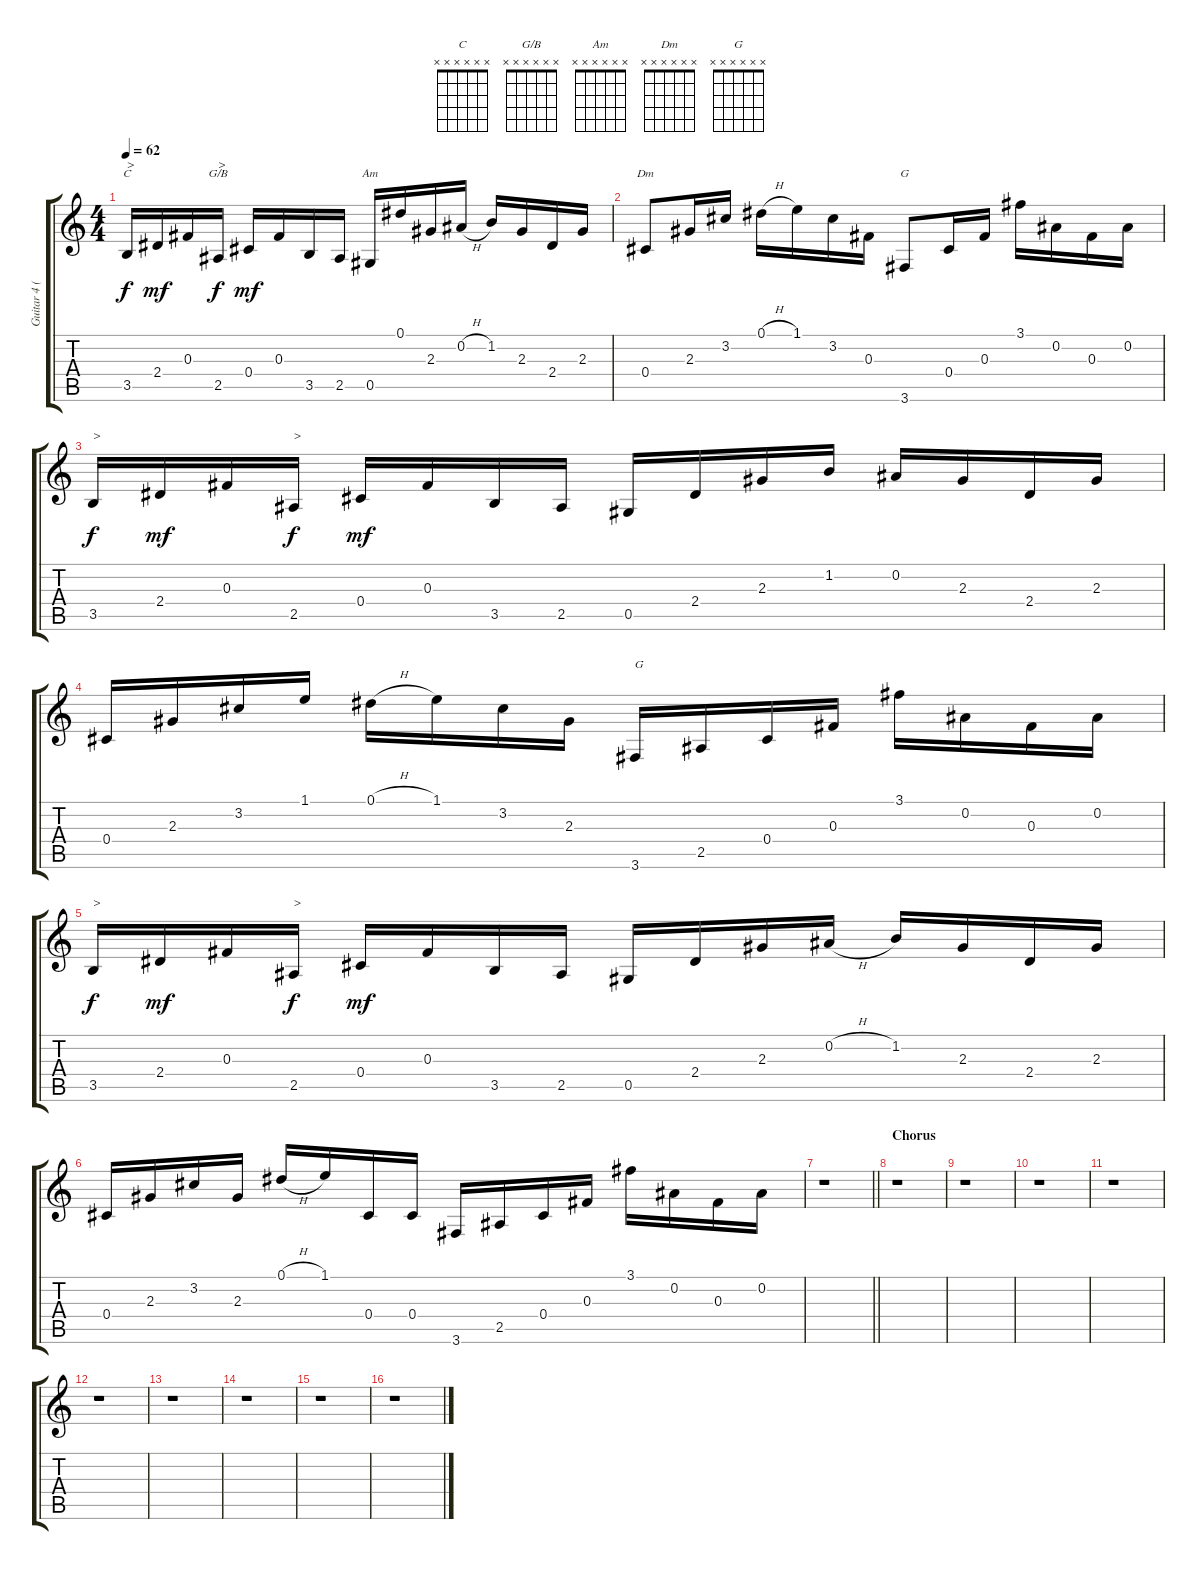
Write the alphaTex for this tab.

\track ("Guitar 4 (Slash)" "Guitar 4 (") {instrument electricguitarjazz}
\staff {score tabs}
\tuning (Eb4 Bb3 Gb3 Db3 Ab2 Eb2) {hide}
\chord ("C" x x x x x x)
\chord ("G/B" x x x x x x)
\chord ("Am" x x x x x x)
\chord ("Dm" x x x x x x)
\chord ("G" x x x x x x)
\ts (4 4)
\tempo 62
\clef g2
\ks c
3.5.16{ch "C" txt ">" dy f} 2.4.16{dy mf} 0.3.16 2.5.16{ch "G/B" txt ">" dy f} 0.4.16{dy mf} 0.3.16 3.5.16 2.5.16 0.5.16{ch "Am"} 0.1.16 2.3.16 0.2{h}.16 1.2.16 2.3.16 2.4.16 2.3.16 |
0.4.8{ch "Dm"} 2.3.16 3.2.16 0.1{h}.16 1.1.16 3.2.16 0.3.16 3.6.8{ch "G"} 0.4.16 0.3.16 3.1.16 0.2.16 0.3.16 0.2.16 |
3.5.16{txt ">" dy f} 2.4.16{dy mf} 0.3.16 2.5.16{txt ">" dy f} 0.4.16{dy mf} 0.3.16 3.5.16 2.5.16 0.5.16 2.4.16 2.3.16 1.2.16 0.2.16 2.3.16 2.4.16 2.3.16 |
0.4.16 2.3.16 3.2.16 1.1.16 0.1{h}.16 1.1.16 3.2.16 2.3.16 3.6.16{txt "G"} 2.5.16 0.4.16 0.3.16 3.1.16 0.2.16 0.3.16 0.2.16 |
3.5.16{txt ">" dy f} 2.4.16{dy mf} 0.3.16 2.5.16{txt ">" dy f} 0.4.16{dy mf} 0.3.16 3.5.16 2.5.16 0.5.16 2.4.16 2.3.16 0.2{h}.16 1.2.16 2.3.16 2.4.16 2.3.16 |
0.4.16 2.3.16 3.2.16 2.3.16 0.1{h}.16 1.1.16 0.4.16 0.4.16 3.6.16 2.5.16 0.4.16 0.3.16 3.1.16 0.2.16 0.3.16 0.2.16 |
\barLineRight lightlight
r.1 |
\section ("" "Chorus")
r.1 |
r.1 |
r.1 |
r.1 |
r.1 |
r.1 |
r.1 |
r.1 |
r.1
